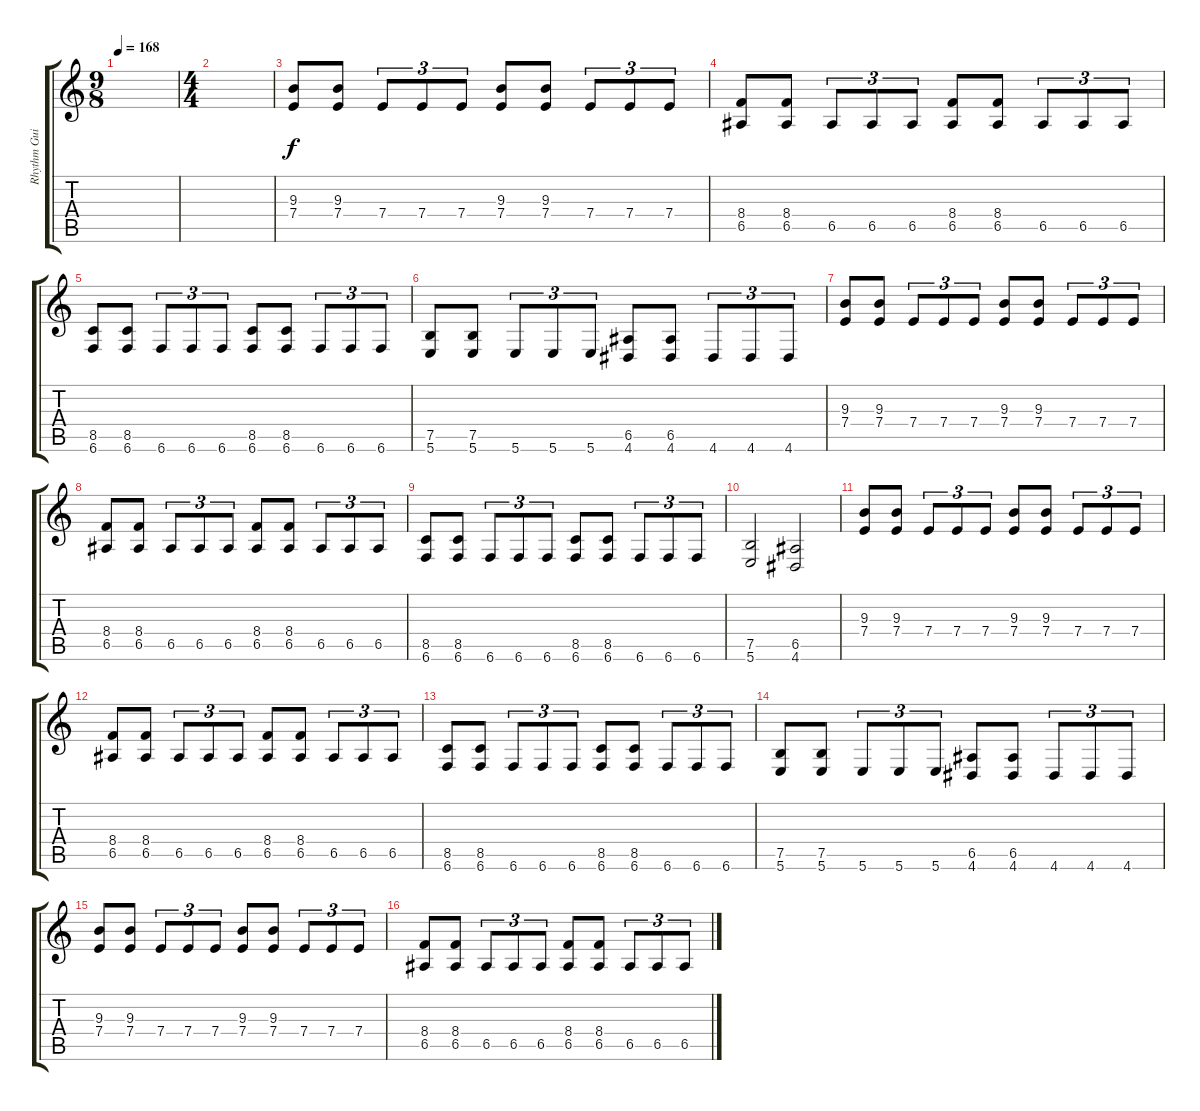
\track ("Rhythm Guitar I" "Rhythm Gui") {instrument distortionguitar}
\staff {score tabs}
\tuning (B3 Gb3 D3 A2 E2 B1) {hide}
\ts (9 8)
\tempo 168
\clef g2
\ks c
|
\ts (4 4)
|
(9.3 7.4).8 (9.3 7.4).8 7.4.8{tu (3 2)} 7.4.8{tu (3 2)} 7.4.8{tu (3 2)} (9.3 7.4).8 (9.3 7.4).8 7.4.8{tu (3 2)} 7.4.8{tu (3 2)} 7.4.8{tu (3 2)} |
(8.4 6.5).8 (8.4 6.5).8 6.5.8{tu (3 2)} 6.5.8{tu (3 2)} 6.5.8{tu (3 2)} (8.4 6.5).8 (8.4 6.5).8 6.5.8{tu (3 2)} 6.5.8{tu (3 2)} 6.5.8{tu (3 2)} |
(8.5 6.6).8 (8.5 6.6).8 6.6.8{tu (3 2)} 6.6.8{tu (3 2)} 6.6.8{tu (3 2)} (8.5 6.6).8 (8.5 6.6).8 6.6.8{tu (3 2)} 6.6.8{tu (3 2)} 6.6.8{tu (3 2)} |
(7.5 5.6).8 (7.5 5.6).8 5.6.8{tu (3 2)} 5.6.8{tu (3 2)} 5.6.8{tu (3 2)} (6.5 4.6).8 (6.5 4.6).8 4.6.8{tu (3 2)} 4.6.8{tu (3 2)} 4.6.8{tu (3 2)} |
(9.3 7.4).8 (9.3 7.4).8 7.4.8{tu (3 2)} 7.4.8{tu (3 2)} 7.4.8{tu (3 2)} (9.3 7.4).8 (9.3 7.4).8 7.4.8{tu (3 2)} 7.4.8{tu (3 2)} 7.4.8{tu (3 2)} |
(8.4 6.5).8 (8.4 6.5).8 6.5.8{tu (3 2)} 6.5.8{tu (3 2)} 6.5.8{tu (3 2)} (8.4 6.5).8 (8.4 6.5).8 6.5.8{tu (3 2)} 6.5.8{tu (3 2)} 6.5.8{tu (3 2)} |
(8.5 6.6).8 (8.5 6.6).8 6.6.8{tu (3 2)} 6.6.8{tu (3 2)} 6.6.8{tu (3 2)} (8.5 6.6).8 (8.5 6.6).8 6.6.8{tu (3 2)} 6.6.8{tu (3 2)} 6.6.8{tu (3 2)} |
(7.5 5.6).2 (6.5 4.6).2 |
(9.3 7.4).8 (9.3 7.4).8 7.4.8{tu (3 2)} 7.4.8{tu (3 2)} 7.4.8{tu (3 2)} (9.3 7.4).8 (9.3 7.4).8 7.4.8{tu (3 2)} 7.4.8{tu (3 2)} 7.4.8{tu (3 2)} |
(8.4 6.5).8 (8.4 6.5).8 6.5.8{tu (3 2)} 6.5.8{tu (3 2)} 6.5.8{tu (3 2)} (8.4 6.5).8 (8.4 6.5).8 6.5.8{tu (3 2)} 6.5.8{tu (3 2)} 6.5.8{tu (3 2)} |
(8.5 6.6).8 (8.5 6.6).8 6.6.8{tu (3 2)} 6.6.8{tu (3 2)} 6.6.8{tu (3 2)} (8.5 6.6).8 (8.5 6.6).8 6.6.8{tu (3 2)} 6.6.8{tu (3 2)} 6.6.8{tu (3 2)} |
(7.5 5.6).8 (7.5 5.6).8 5.6.8{tu (3 2)} 5.6.8{tu (3 2)} 5.6.8{tu (3 2)} (6.5 4.6).8 (6.5 4.6).8 4.6.8{tu (3 2)} 4.6.8{tu (3 2)} 4.6.8{tu (3 2)} |
(9.3 7.4).8 (9.3 7.4).8 7.4.8{tu (3 2)} 7.4.8{tu (3 2)} 7.4.8{tu (3 2)} (9.3 7.4).8 (9.3 7.4).8 7.4.8{tu (3 2)} 7.4.8{tu (3 2)} 7.4.8{tu (3 2)} |
(8.4 6.5).8 (8.4 6.5).8 6.5.8{tu (3 2)} 6.5.8{tu (3 2)} 6.5.8{tu (3 2)} (8.4 6.5).8 (8.4 6.5).8 6.5.8{tu (3 2)} 6.5.8{tu (3 2)} 6.5.8{tu (3 2)}
